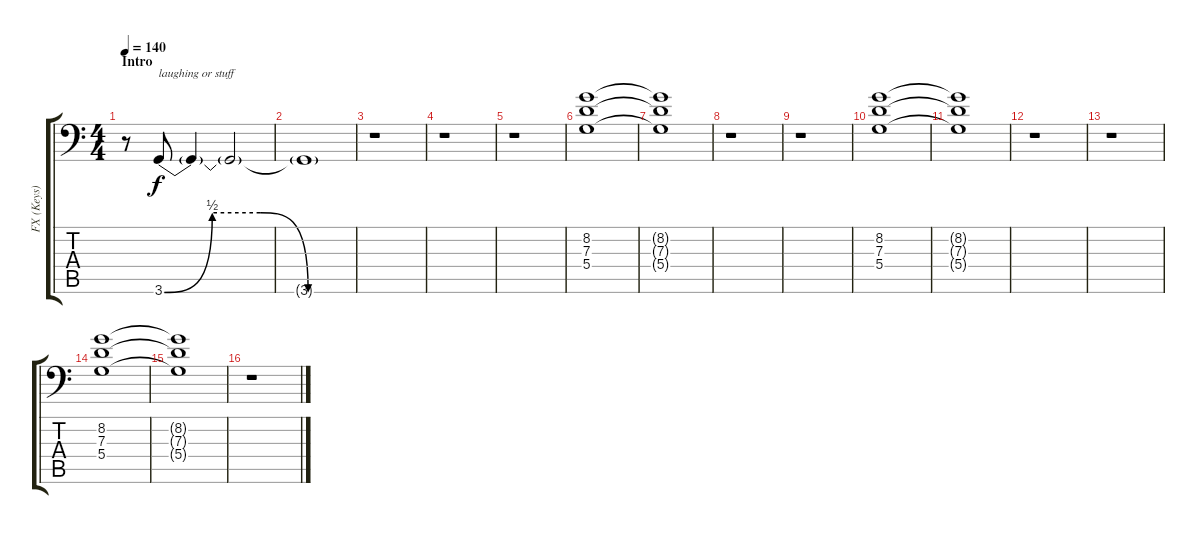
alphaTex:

\track ("FX (Keys)" "FX (Keys)") {instrument distortionguitar}
\staff {score tabs}
\tuning (E3 B2 G2 D2 A1 E1) {hide}
\ts (4 4)
\section ("" "Intro")
\tempo 140
\clef f4
\ks c
r.8{dy f instrument birdtweet} 3.6{be (custom 0 0 15 2 30 2 45 0 60 0)}.8{txt "laughing or stuff"} 3.6{t}.4 3.6{t}.2 |
3.6{t}.1 |
r.1 |
r.1 |
r.1 |
(8.2 7.3 5.4).1{volume 11 instrument fx3crystal} |
(8.2{t} 7.3{t} 5.4{t}).1 |
r.1 |
r.1 |
(8.2 7.3 5.4).1 |
(8.2{t} 7.3{t} 5.4{t}).1 |
r.1 |
r.1 |
(8.2 7.3 5.4).1 |
(8.2{t} 7.3{t} 5.4{t}).1 |
r.1
